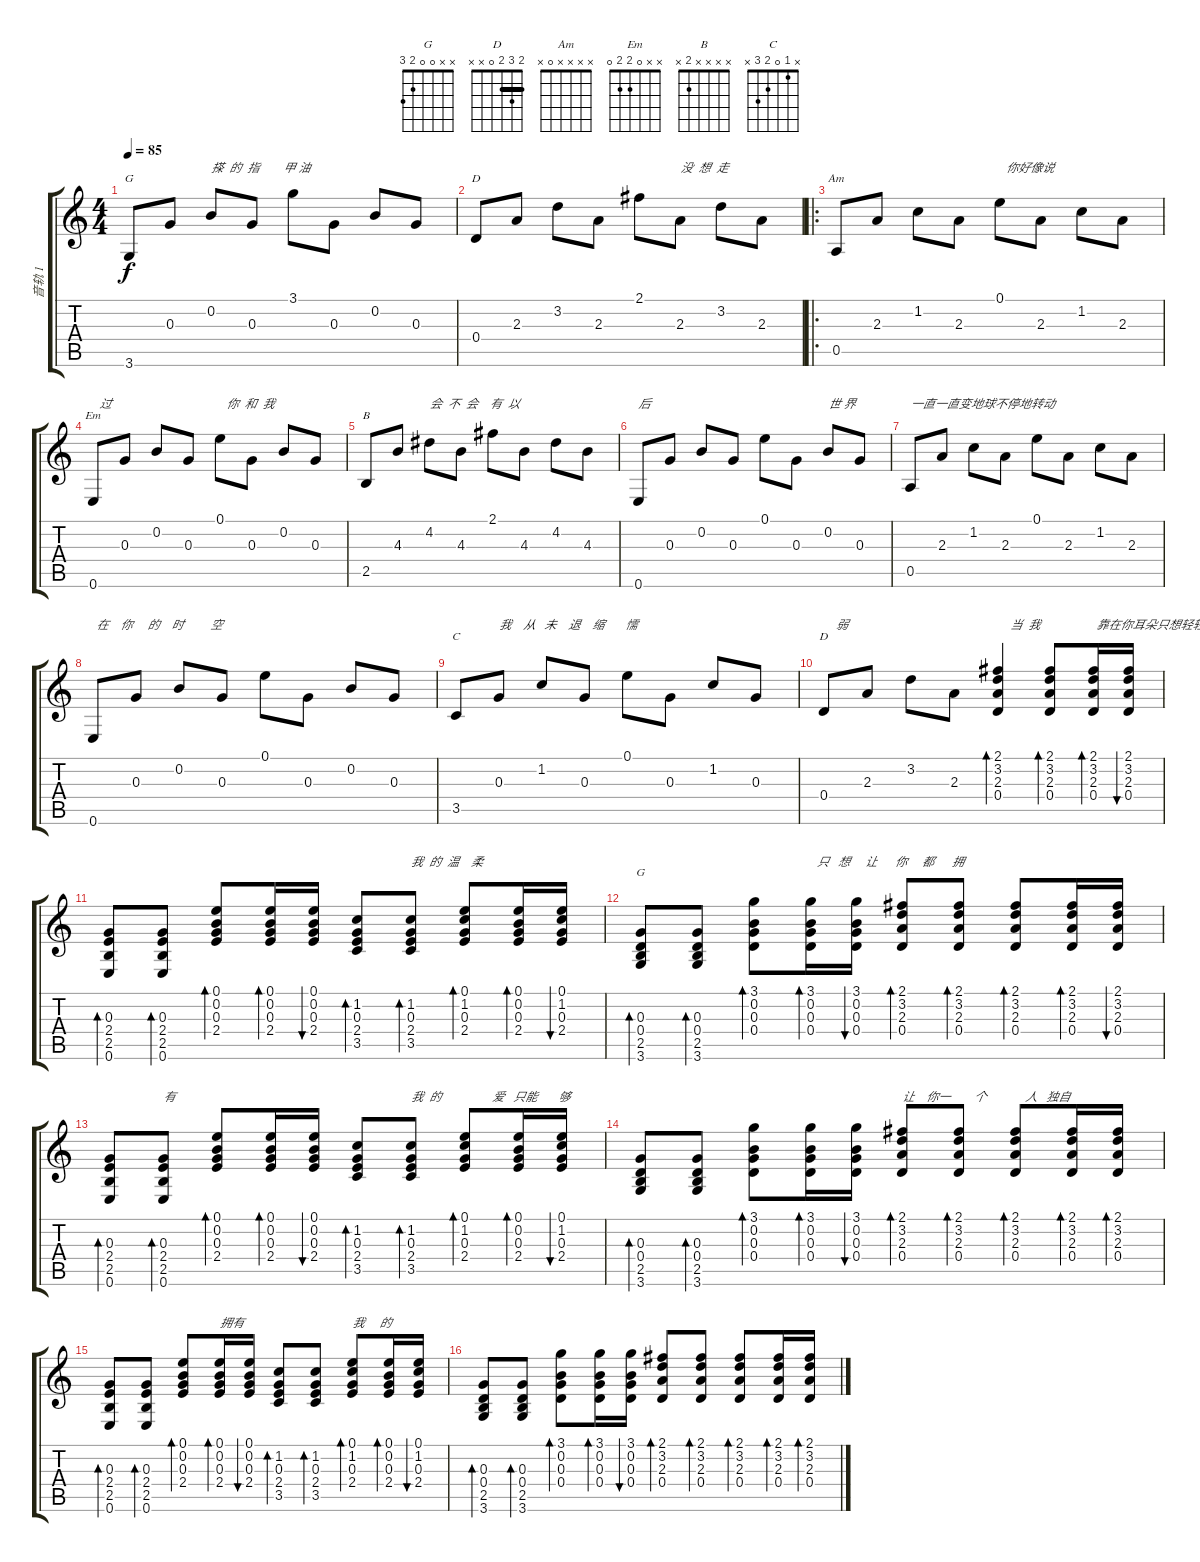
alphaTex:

\track ("音轨 1" "音轨 1") {instrument acousticguitarsteel}
\staff {score tabs}
\tuning (E4 B3 G3 D3 A2 E2) {hide}
\chord ("G" x x x x x 3)
\chord ("D" x x x 0 x x)
\chord ("Am" x x x x 0 x)
\chord ("Em" x x 0 2 2 0)
\chord ("B" x x x x 2 x)
\chord ("C" x 1 0 2 3 x)
\chord ("D" 2 3 2 0 x x) {barre 2}
\chord ("G" x x 0 0 2 3)
\ts (4 4)
\tempo 85
\clef g2
\ks c
3.6.8{ch "G" dy f} 0.3.8 0.2.8{txt "搽  的  指        甲 油"} 0.3.8 3.1.8 0.3.8 0.2.8 0.3.8 |
0.4.8{ch "D"} 2.3.8 3.2.8 2.3.8 2.1.8 2.3.8{txt "没  想  走"} 3.2.8 2.3.8 |
\ro
0.5.8{ch "Am"} 2.3.8 1.2.8 2.3.8 0.1.8{txt "  你好像说"} 2.3.8 1.2.8 2.3.8 |
0.6.8{ch "Em" txt "  过"} 0.3.8 0.2.8 0.3.8 0.1.8{txt "  你  和  我"} 0.3.8 0.2.8 0.3.8 |
2.5.8{ch "B"} 4.3.8 4.2.8{txt "会  不  会    有  以  "} 4.3.8 2.1.8 4.3.8 4.2.8 4.3.8 |
0.6.8{txt "后"} 0.3.8 0.2.8 0.3.8 0.1.8 0.3.8 0.2.8{txt "世 界"} 0.3.8 |
0.5.8{txt "一直一直变地球不停地转动"} 2.3.8 1.2.8 2.3.8 0.1.8 2.3.8 1.2.8 2.3.8 |
0.6.8{txt " 在    你     的    时         空"} 0.3.8 0.2.8 0.3.8 0.1.8 0.3.8 0.2.8 0.3.8 |
3.5.8{ch "C"} 0.3.8{txt "我    从   未    退    缩       懦"} 1.2.8 0.3.8 0.1.8 0.3.8 1.2.8 0.3.8 |
0.4.8{ch "D" txt "    弱"} 2.3.8 3.2.8 2.3.8 (2.1 3.2 2.3 0.4).4{bd 60 txt "    当  我"} (2.1 3.2 2.3 0.4).8{bd 60} (2.1 3.2 2.3 0.4).16{bd 60 txt " 靠在你耳朵只想轻轻对你 说"} (2.1 3.2 2.3 0.4).16{bu 60} |
(0.3 2.4 2.5 0.6).8{bd 60} (0.3 2.4 2.5 0.6).8{bd 60} (0.1 0.2 0.3 2.4).8{bd 60} (0.1 0.2 0.3 2.4).16{bd 60} (0.1 0.2 0.3 2.4).16{bu 60} (1.2 0.3 2.4 3.5).8{bd 60} (1.2 0.3 2.4 3.5).8{bd 60 txt "我  的  温    柔"} (0.1 1.2 0.3 2.4).8{bd 60} (0.1 0.2 0.3 2.4).16{bd 60} (0.1 1.2 0.3 2.4).16{bu 60} |
(0.3 0.4 2.5 3.6).8{bd 60 ch "G"} (0.3 0.4 2.5 3.6).8{bd 60} (3.1 0.2 0.3 0.4).8{bd 60} (3.1 0.2 0.3 0.4).16{bd 60 txt "  只   想     让      你     都      拥"} (3.1 0.2 0.3 0.4).16{bu 60} (2.1 3.2 2.3 0.4).8{bd 60} (2.1 3.2 2.3 0.4).8{bd 60} (2.1 3.2 2.3 0.4).8{bd 60} (2.1 3.2 2.3 0.4).16{bd 60} (2.1 3.2 2.3 0.4).16{bu 60} |
(0.3 2.4 2.5 0.6).8{bd 60} (0.3 2.4 2.5 0.6).8{bd 60 txt "有"} (0.1 0.2 0.3 2.4).8{bd 60} (0.1 0.2 0.3 2.4).16{bd 60} (0.1 0.2 0.3 2.4).16{bu 60} (1.2 0.3 2.4 3.5).8{bd 60} (1.2 0.3 2.4 3.5).8{bd 60 txt "我  的                 爱   只能       够"} (0.1 1.2 0.3 2.4).8{bd 60} (0.1 0.2 0.3 2.4).16{bd 60} (0.1 1.2 0.3 2.4).16{bu 60} |
(0.3 0.4 2.5 3.6).8{bd 60} (0.3 0.4 2.5 3.6).8{bd 60} (3.1 0.2 0.3 0.4).8{bd 60} (3.1 0.2 0.3 0.4).16{bd 60} (3.1 0.2 0.3 0.4).16{bu 60} (2.1 3.2 2.3 0.4).8{bd 60 txt "让    你一        个             人   独自        "} (2.1 3.2 2.3 0.4).8{bd 60} (2.1 3.2 2.3 0.4).8{bd 60} (2.1 3.2 2.3 0.4).16{bd 60} (2.1 3.2 2.3 0.4).16{bd 60} |
(0.3 2.4 2.5 0.6).8{bd 60} (0.3 2.4 2.5 0.6).8{bd 60} (0.1 0.2 0.3 2.4).8{bd 60} (0.1 0.2 0.3 2.4).16{bd 60 txt "拥有"} (0.1 0.2 0.3 2.4).16{bu 60} (1.2 0.3 2.4 3.5).8{bd 60} (1.2 0.3 2.4 3.5).8{bd 60} (0.1 1.2 0.3 2.4).8{bd 60 txt "我     的"} (0.1 0.2 0.3 2.4).16{bd 60} (0.1 1.2 0.3 2.4).16{bu 60} |
(0.3 0.4 2.5 3.6).8{bd 60} (0.3 0.4 2.5 3.6).8{bd 60} (3.1 0.2 0.3 0.4).8{bd 60} (3.1 0.2 0.3 0.4).16{bd 60} (3.1 0.2 0.3 0.4).16{bu 60} (2.1 3.2 2.3 0.4).8{bd 60} (2.1 3.2 2.3 0.4).8{bd 60} (2.1 3.2 2.3 0.4).8{bd 60} (2.1 3.2 2.3 0.4).16{bd 60} (2.1 3.2 2.3 0.4).16{bd 60}
